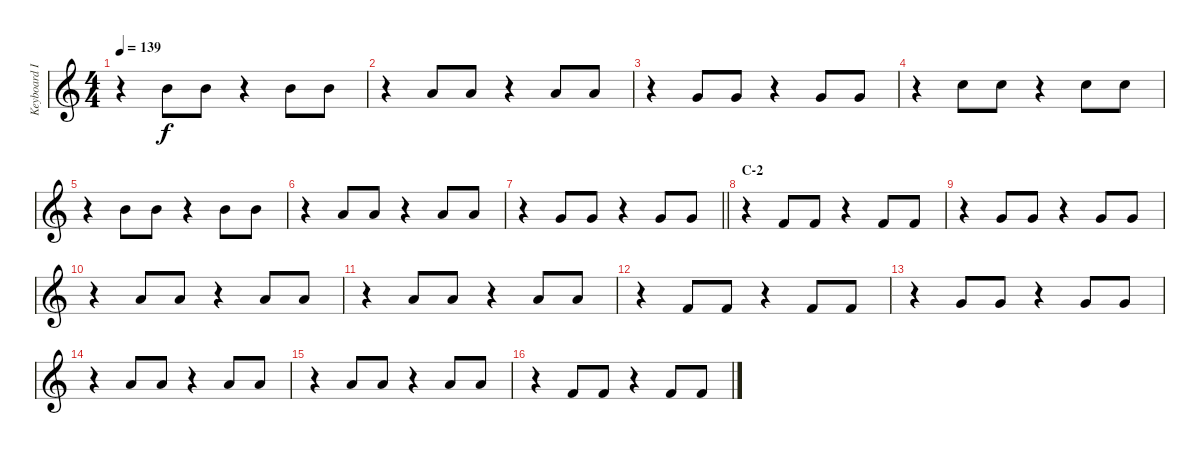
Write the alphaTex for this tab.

\track ("Keyboard II" "Keyboard I") {instrument fx4atmosphere}
\staff {score}
\tuning (E5 B4 G4 D4 A3 E3 B2) {hide}
\ts (4 4)
\tempo 139
\clef g2
\ks aminor
r.4{dy f} 4.3.8{balance 13} 4.3.8{balance 3} r.4 4.3.8{balance 13} 4.3.8{balance 3} |
r.4 2.3.8{balance 13} 2.3.8{balance 3} r.4 2.3.8{balance 13} 2.3.8{balance 3} |
r.4 0.3.8{balance 13} 0.3.8{balance 3} r.4 0.3.8{balance 13} 0.3.8{balance 3} |
r.4 1.2.8{balance 13} 1.2.8{balance 3} r.4 1.2.8{balance 13} 1.2.8{balance 3} |
r.4 4.3.8{balance 13} 4.3.8{balance 3} r.4 4.3.8{balance 13} 4.3.8{balance 3} |
r.4 2.3.8{balance 13} 2.3.8{balance 3} r.4 2.3.8{balance 13} 2.3.8{balance 3} |
\barLineRight lightlight
r.4 0.3.8{balance 13} 0.3.8{balance 3} r.4 0.3.8{balance 13} 0.3.8{balance 3} |
\section ("" "C-2")
r.4 3.4.8{balance 13} 3.4.8{balance 3} r.4 3.4.8{balance 13} 3.4.8{balance 3} |
r.4 0.3.8{balance 13} 0.3.8{balance 3} r.4 0.3.8{balance 13} 0.3.8{balance 3} |
r.4 2.3.8{balance 13} 2.3.8{balance 3} r.4 2.3.8{balance 13} 2.3.8{balance 3} |
r.4 2.3.8{balance 13} 2.3.8{balance 3} r.4 2.3.8{balance 13} 2.3.8{balance 3} |
r.4 3.4.8{balance 13} 3.4.8{balance 3} r.4 3.4.8{balance 13} 3.4.8{balance 3} |
r.4 0.3.8{balance 13} 0.3.8{balance 3} r.4 0.3.8{balance 13} 0.3.8{balance 3} |
r.4 2.3.8{balance 13} 2.3.8{balance 3} r.4 2.3.8{balance 13} 2.3.8{balance 3} |
r.4 2.3.8{balance 13} 2.3.8{balance 3} r.4 2.3.8{balance 13} 2.3.8{balance 3} |
r.4 3.4.8{balance 13} 3.4.8{balance 3} r.4 3.4.8{balance 13} 3.4.8{balance 3}
